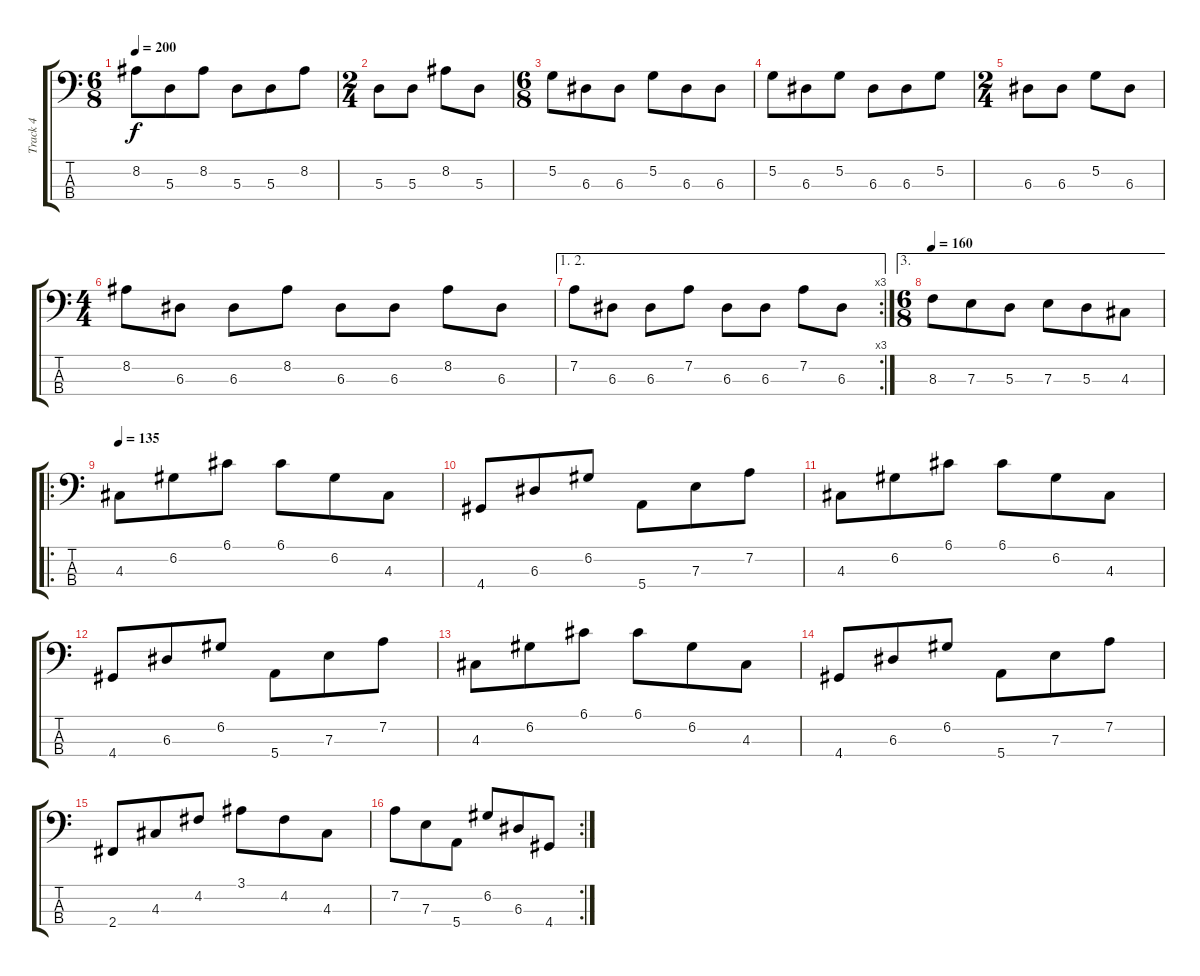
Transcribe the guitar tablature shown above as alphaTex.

\track ("Track 4" "Track 4") {instrument electricbassfinger}
\staff {score tabs}
\tuning (G2 D2 A1 E1) {hide}
\ts (6 8)
\tempo 200
\clef f4
\ks c
8.2.8{dy f} 5.3.8 8.2.8 5.3.8 5.3.8 8.2.8 |
\ts (2 4)
5.3.8 5.3.8 8.2.8 5.3.8 |
\ts (6 8)
5.2.8 6.3.8 6.3.8 5.2.8 6.3.8 6.3.8 |
5.2.8 6.3.8 5.2.8 6.3.8 6.3.8 5.2.8 |
\ts (2 4)
6.3.8 6.3.8 5.2.8 6.3.8 |
\ts (4 4)
8.2.8 6.3.8 6.3.8 8.2.8 6.3.8 6.3.8 8.2.8 6.3.8 |
\ae (1 2)
\rc 3
7.2.8 6.3.8 6.3.8 7.2.8 6.3.8 6.3.8 7.2.8 6.3.8 |
\ae 3
\ts (6 8)
\tempo 160
8.3.8 7.3.8 5.3.8 7.3.8 5.3.8 4.3.8 |
\ro
\tempo 135
4.3.8 6.2.8 6.1.8 6.1.8 6.2.8 4.3.8 |
4.4.8 6.3.8 6.2.8 5.4.8 7.3.8 7.2.8 |
4.3.8 6.2.8 6.1.8 6.1.8 6.2.8 4.3.8 |
4.4.8 6.3.8 6.2.8 5.4.8 7.3.8 7.2.8 |
4.3.8 6.2.8 6.1.8 6.1.8 6.2.8 4.3.8 |
4.4.8 6.3.8 6.2.8 5.4.8 7.3.8 7.2.8 |
2.4.8 4.3.8 4.2.8 3.1.8 4.2.8 4.3.8 |
\rc 2
7.2.8 7.3.8 5.4.8 6.2.8 6.3.8 4.4.8
